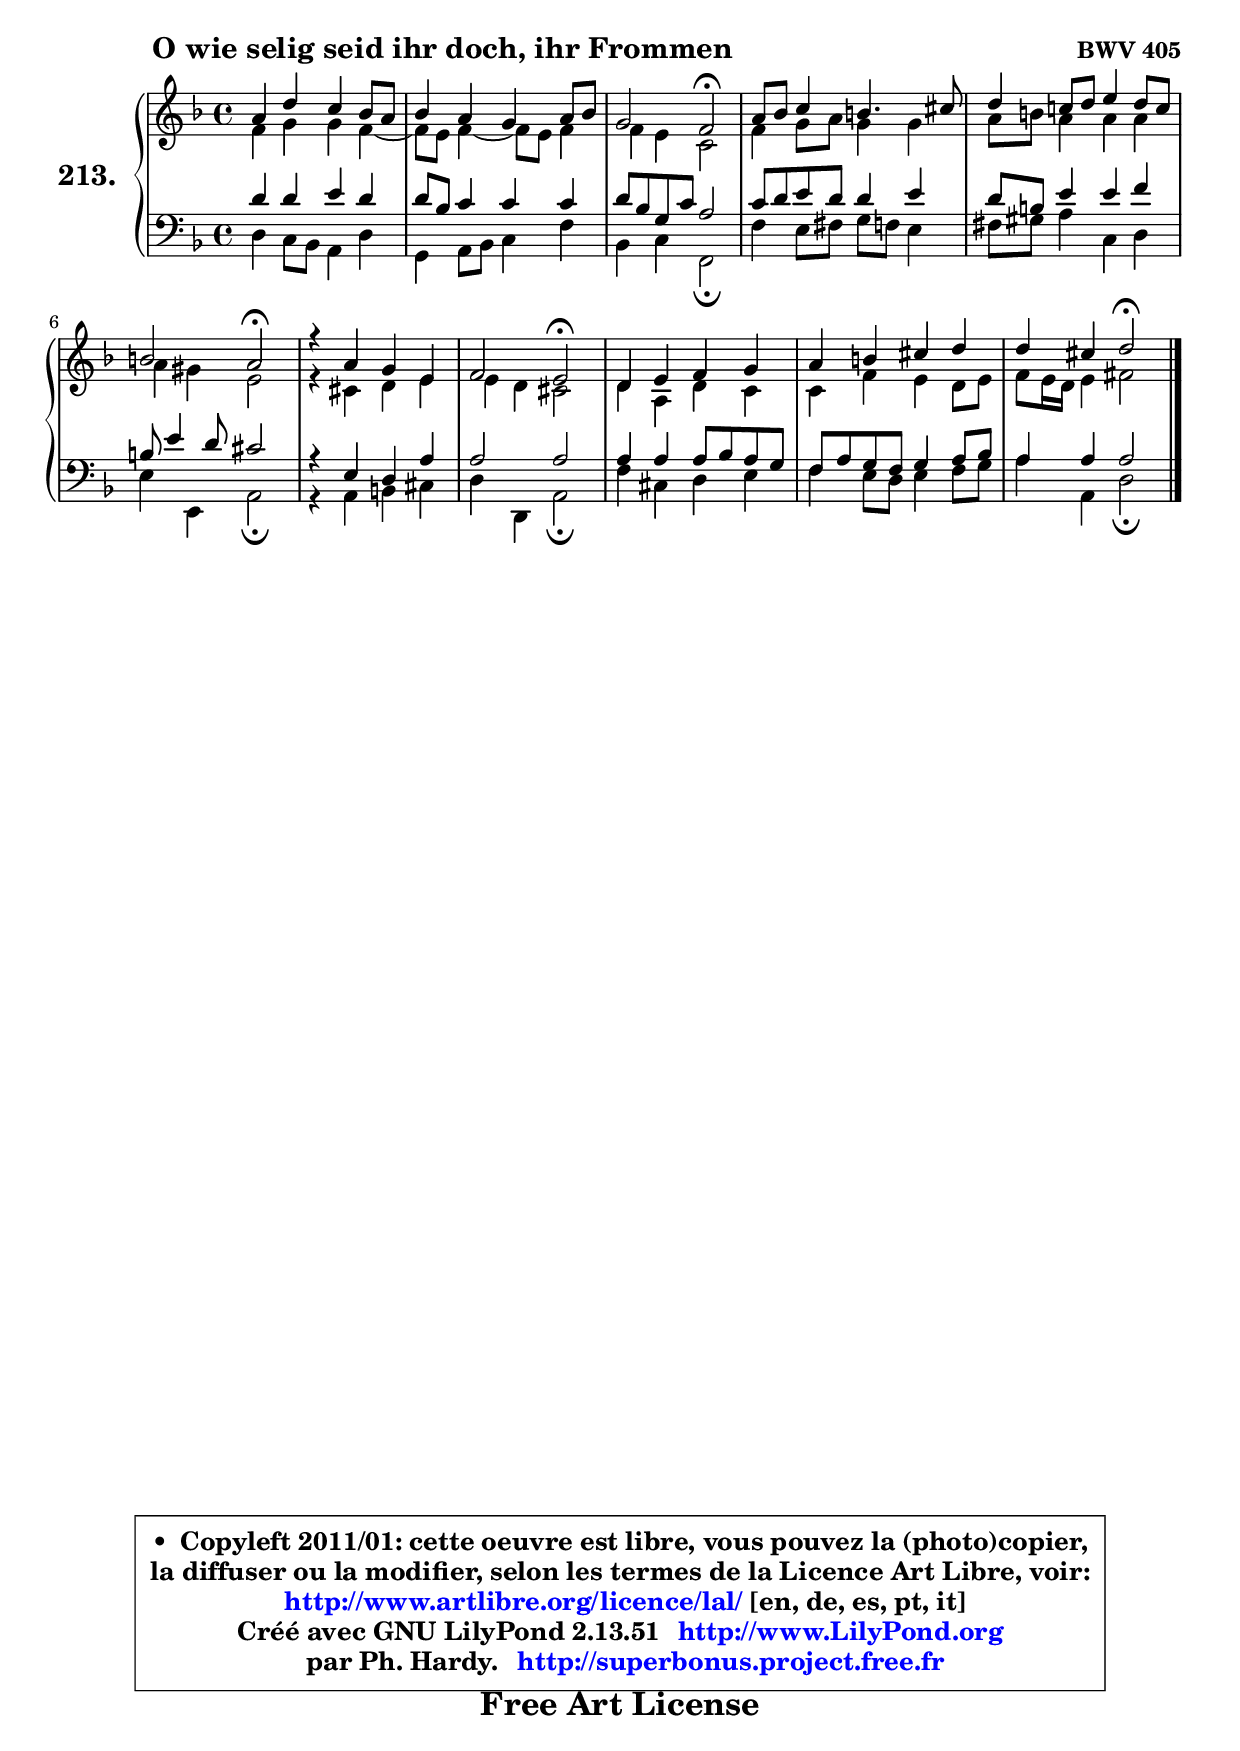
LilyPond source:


\version "2.13.51"

    \paper {
%	system-system-spacing #'padding = #0.1
%	score-system-spacing #'padding = #0.1
%	ragged-bottom = ##f
%	ragged-last-bottom = ##f
	}

    \header {
      opus = \markup { \bold "BWV 405" }
      piece = \markup { \hspace #9 \fontsize #2 \bold "O wie selig seid ihr doch, ihr Frommen" }
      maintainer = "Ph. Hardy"
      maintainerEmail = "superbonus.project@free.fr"
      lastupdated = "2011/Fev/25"
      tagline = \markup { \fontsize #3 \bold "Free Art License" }
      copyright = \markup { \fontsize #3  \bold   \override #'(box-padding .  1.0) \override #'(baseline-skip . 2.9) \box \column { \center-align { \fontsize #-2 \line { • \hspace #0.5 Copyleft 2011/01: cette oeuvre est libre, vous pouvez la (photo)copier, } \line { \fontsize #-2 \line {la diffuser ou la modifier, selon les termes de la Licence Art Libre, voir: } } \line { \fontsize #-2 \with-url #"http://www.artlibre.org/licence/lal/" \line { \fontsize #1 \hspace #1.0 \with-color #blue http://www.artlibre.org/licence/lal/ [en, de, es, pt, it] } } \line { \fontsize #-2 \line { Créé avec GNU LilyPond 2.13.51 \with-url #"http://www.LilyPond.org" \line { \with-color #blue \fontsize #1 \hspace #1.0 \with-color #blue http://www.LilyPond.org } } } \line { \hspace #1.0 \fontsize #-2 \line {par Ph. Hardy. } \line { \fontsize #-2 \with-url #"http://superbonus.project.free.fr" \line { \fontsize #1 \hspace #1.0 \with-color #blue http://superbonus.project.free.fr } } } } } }

	  }

  guidemidi = {
        R1 |
        R1 |
        r2 \tempo 4 = 34 r2 \tempo 4 = 78 |
        R1 |
        R1 |
        r2 \tempo 4 = 34 r2 \tempo 4 = 78 |
        R1 |
        r2 \tempo 4 = 34 r2 \tempo 4 = 78 |
        R1 |
        R1 |
        r2 \tempo 4 = 34 r2 |
	}

  upper = {
	\time 4/4
	\key d \minor
	\clef treble
	\voiceOne
	<< { 
	% SOPRANO
	\set Voice.midiInstrument = "acoustic grand"
	\relative c'' {
        a4 d c bes8 a |
        bes4 a g a8 bes |
        g2 f2\fermata |
        a8 bes c4 b4. cis8 |
        d4 c!8 d e4 d8 c |
        b2 a2\fermata |
        r4 a4 g e |
        f2 e2\fermata |
        d4 e f g |
        a4 b cis d |
        d4 cis d2\fermata |
        \bar "|."
	} % fin de relative
	}

	\context Voice="1" { \voiceTwo 
	% ALTO
	\set Voice.midiInstrument = "acoustic grand"
	\relative c' {
        f4 g g f4 ~ |
	f8 e8 f4 ~ f8 e f4 |
        f4 e c2 |
        f4 g8 a g4 g |
        a8 b a4 a a |
        a4 gis e2 |
        r4 cis4 d e |
	e4 d4 cis2 |
        d4 a d c |
        c4 f e d8 e |
        f8 e16 d e4 fis2 |
        \bar "|."
	} % fin de relative
	\oneVoice
	} >>
	}

    lower = {
	\time 4/4
	\key d \minor
	\clef bass
	\voiceOne
	<< { 
	% TENOR
	\set Voice.midiInstrument = "acoustic grand"
	\relative c' {
        d4 d e d |
        d8 bes c4 c c |
        d8 bes g c a2 |
        c8 d e d d4 e |
        d8 b e4 e f |
        b,8 e4 d8 cis2 |
        r4 e,4 d a' |
        a2 a |
        a4 a a8 bes a g |
        f8 a g f g4 a8 bes |
        a4 a a2 |
        \bar "|."
	} % fin de relative
	}
	\context Voice="1" { \voiceTwo 
	% BASS
	\set Voice.midiInstrument = "acoustic grand"
	\relative c {
        d4 c8 bes a4 d |
        g,4 a8 bes c4 f |
        bes,4 c f,2\fermata |
        f'4 e8 fis g f e4 |
        fis8 gis a4 c, d |
        e4 e, a2\fermata |
        r4 a4 b cis |
        d4 d, a'2\fermata |
        f'4 cis d e |
        f4 e8 d e4 f8 g |
        a4 a, d2\fermata
        \bar "|."
	} % fin de relative
	\oneVoice
	} >>
	}


    \score { 

	\new PianoStaff <<
	\set PianoStaff.instrumentName = \markup { \bold \huge "213." }
	\new Staff = "upper" \upper
	\new Staff = "lower" \lower
	>>

    \layout {
%	ragged-last = ##f
	   }

         } % fin de score

  \score {
    \unfoldRepeats { << \guidemidi \upper \lower >> }
    \midi {
    \context {
     \Staff
      \remove "Staff_performer"
               }

     \context {
      \Voice
       \consists "Staff_performer"
                }

     \context { 
      \Score
      tempoWholesPerMinute = #(ly:make-moment 78 4)
		}
	    }
	}

